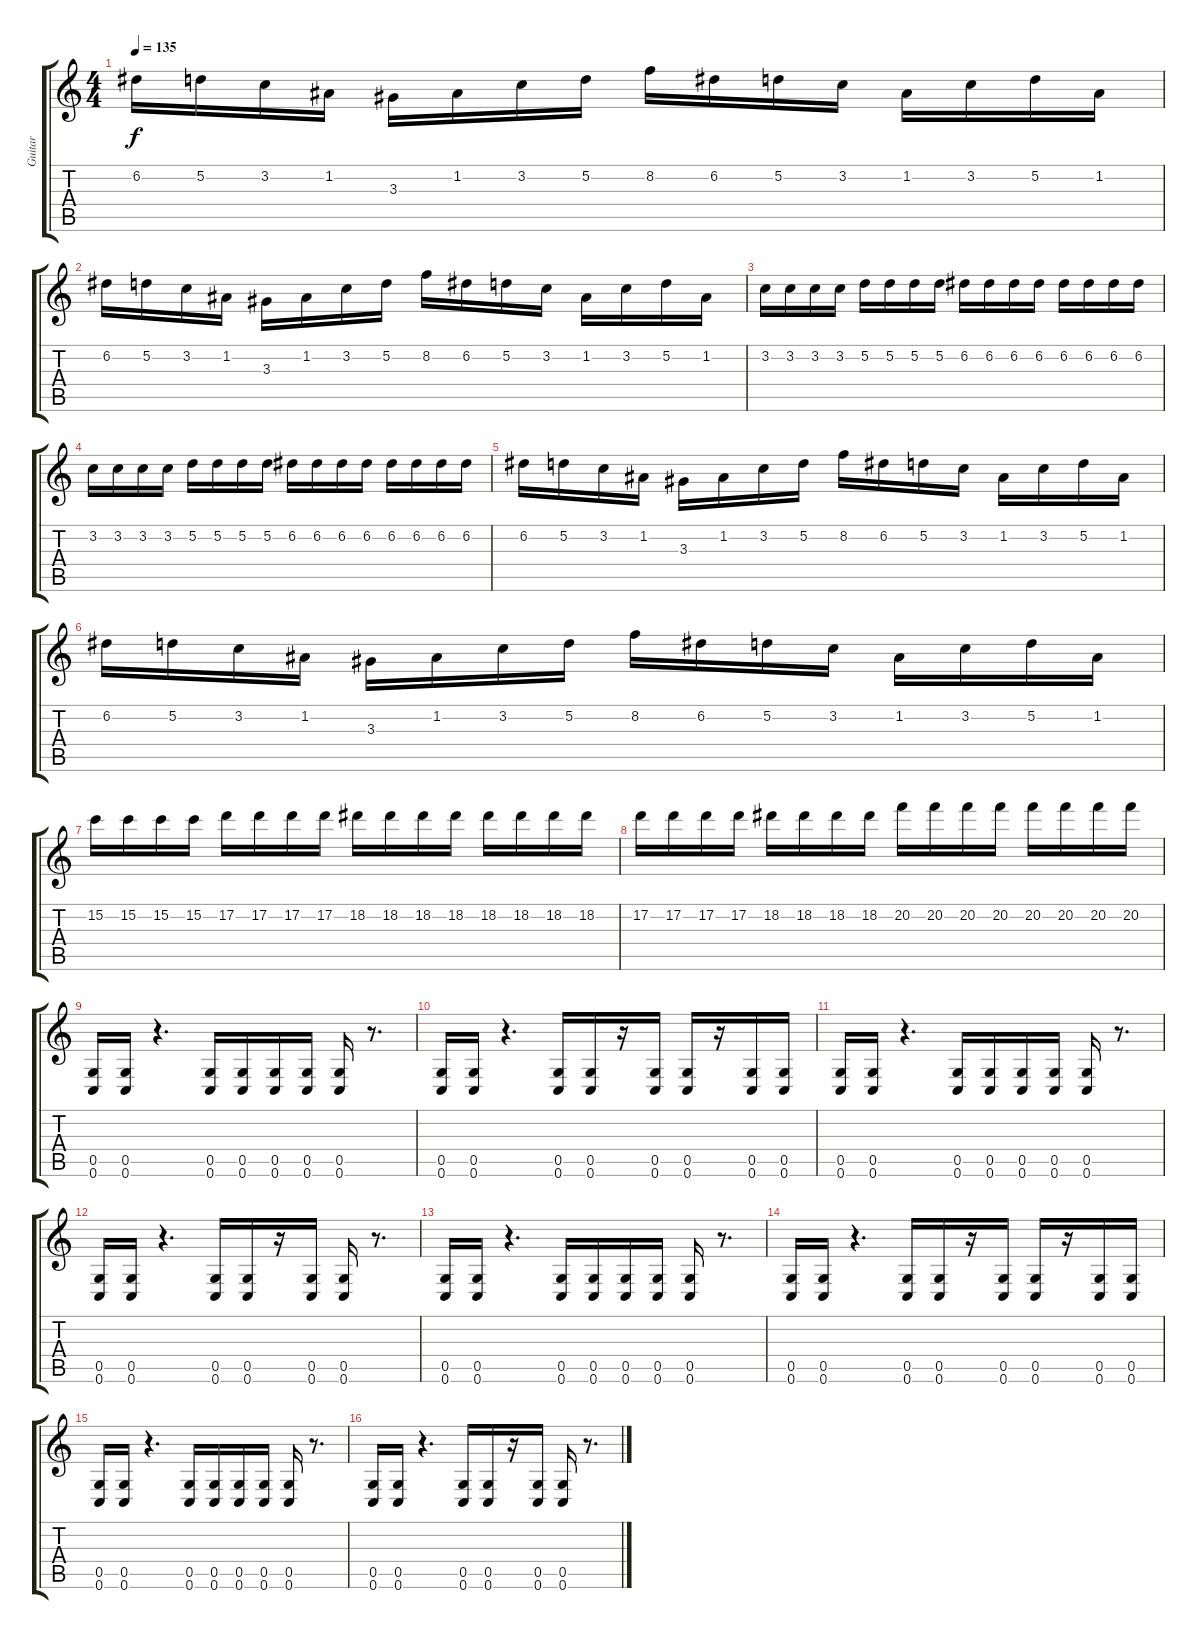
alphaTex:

\track ("Guitar" "Guitar") {instrument overdrivenguitar}
\staff {score tabs}
\tuning (D4 A3 F3 C3 G2 C2) {hide}
\ts (4 4)
\tempo 135
\clef g2
\ks c
6.2.16{dy f} 5.2.16 3.2.16 1.2.16 3.3.16 1.2.16 3.2.16 5.2.16 8.2.16 6.2.16 5.2.16 3.2.16 1.2.16 3.2.16 5.2.16 1.2.16 |
6.2.16 5.2.16 3.2.16 1.2.16 3.3.16 1.2.16 3.2.16 5.2.16 8.2.16 6.2.16 5.2.16 3.2.16 1.2.16 3.2.16 5.2.16 1.2.16 |
3.2.16 3.2.16 3.2.16 3.2.16 5.2.16 5.2.16 5.2.16 5.2.16 6.2.16 6.2.16 6.2.16 6.2.16 6.2.16 6.2.16 6.2.16 6.2.16 |
3.2.16 3.2.16 3.2.16 3.2.16 5.2.16 5.2.16 5.2.16 5.2.16 6.2.16 6.2.16 6.2.16 6.2.16 6.2.16 6.2.16 6.2.16 6.2.16 |
6.2.16 5.2.16 3.2.16 1.2.16 3.3.16 1.2.16 3.2.16 5.2.16 8.2.16 6.2.16 5.2.16 3.2.16 1.2.16 3.2.16 5.2.16 1.2.16 |
6.2.16 5.2.16 3.2.16 1.2.16 3.3.16 1.2.16 3.2.16 5.2.16 8.2.16 6.2.16 5.2.16 3.2.16 1.2.16 3.2.16 5.2.16 1.2.16 |
15.2.16 15.2.16 15.2.16 15.2.16 17.2.16 17.2.16 17.2.16 17.2.16 18.2.16 18.2.16 18.2.16 18.2.16 18.2.16 18.2.16 18.2.16 18.2.16 |
17.2.16 17.2.16 17.2.16 17.2.16 18.2.16 18.2.16 18.2.16 18.2.16 20.2.16 20.2.16 20.2.16 20.2.16 20.2.16 20.2.16 20.2.16 20.2.16 |
(0.5 0.6).16 (0.5 0.6).16 r.4{d} (0.5 0.6).16 (0.5 0.6).16 (0.5 0.6).16 (0.5 0.6).16 (0.5 0.6).16 r.8{d} |
(0.5 0.6).16 (0.5 0.6).16 r.4{d} (0.5 0.6).16 (0.5 0.6).16 r.16 (0.5 0.6).16 (0.5 0.6).16 r.16 (0.5 0.6).16 (0.5 0.6).16 |
(0.5 0.6).16 (0.5 0.6).16 r.4{d} (0.5 0.6).16 (0.5 0.6).16 (0.5 0.6).16 (0.5 0.6).16 (0.5 0.6).16 r.8{d} |
(0.5 0.6).16 (0.5 0.6).16 r.4{d} (0.5 0.6).16 (0.5 0.6).16 r.16 (0.5 0.6).16 (0.5 0.6).16 r.8{d} |
(0.5 0.6).16 (0.5 0.6).16 r.4{d} (0.5 0.6).16 (0.5 0.6).16 (0.5 0.6).16 (0.5 0.6).16 (0.5 0.6).16 r.8{d} |
(0.5 0.6).16 (0.5 0.6).16 r.4{d} (0.5 0.6).16 (0.5 0.6).16 r.16 (0.5 0.6).16 (0.5 0.6).16 r.16 (0.5 0.6).16 (0.5 0.6).16 |
(0.5 0.6).16 (0.5 0.6).16 r.4{d} (0.5 0.6).16 (0.5 0.6).16 (0.5 0.6).16 (0.5 0.6).16 (0.5 0.6).16 r.8{d} |
(0.5 0.6).16 (0.5 0.6).16 r.4{d} (0.5 0.6).16 (0.5 0.6).16 r.16 (0.5 0.6).16 (0.5 0.6).16 r.8{d}
